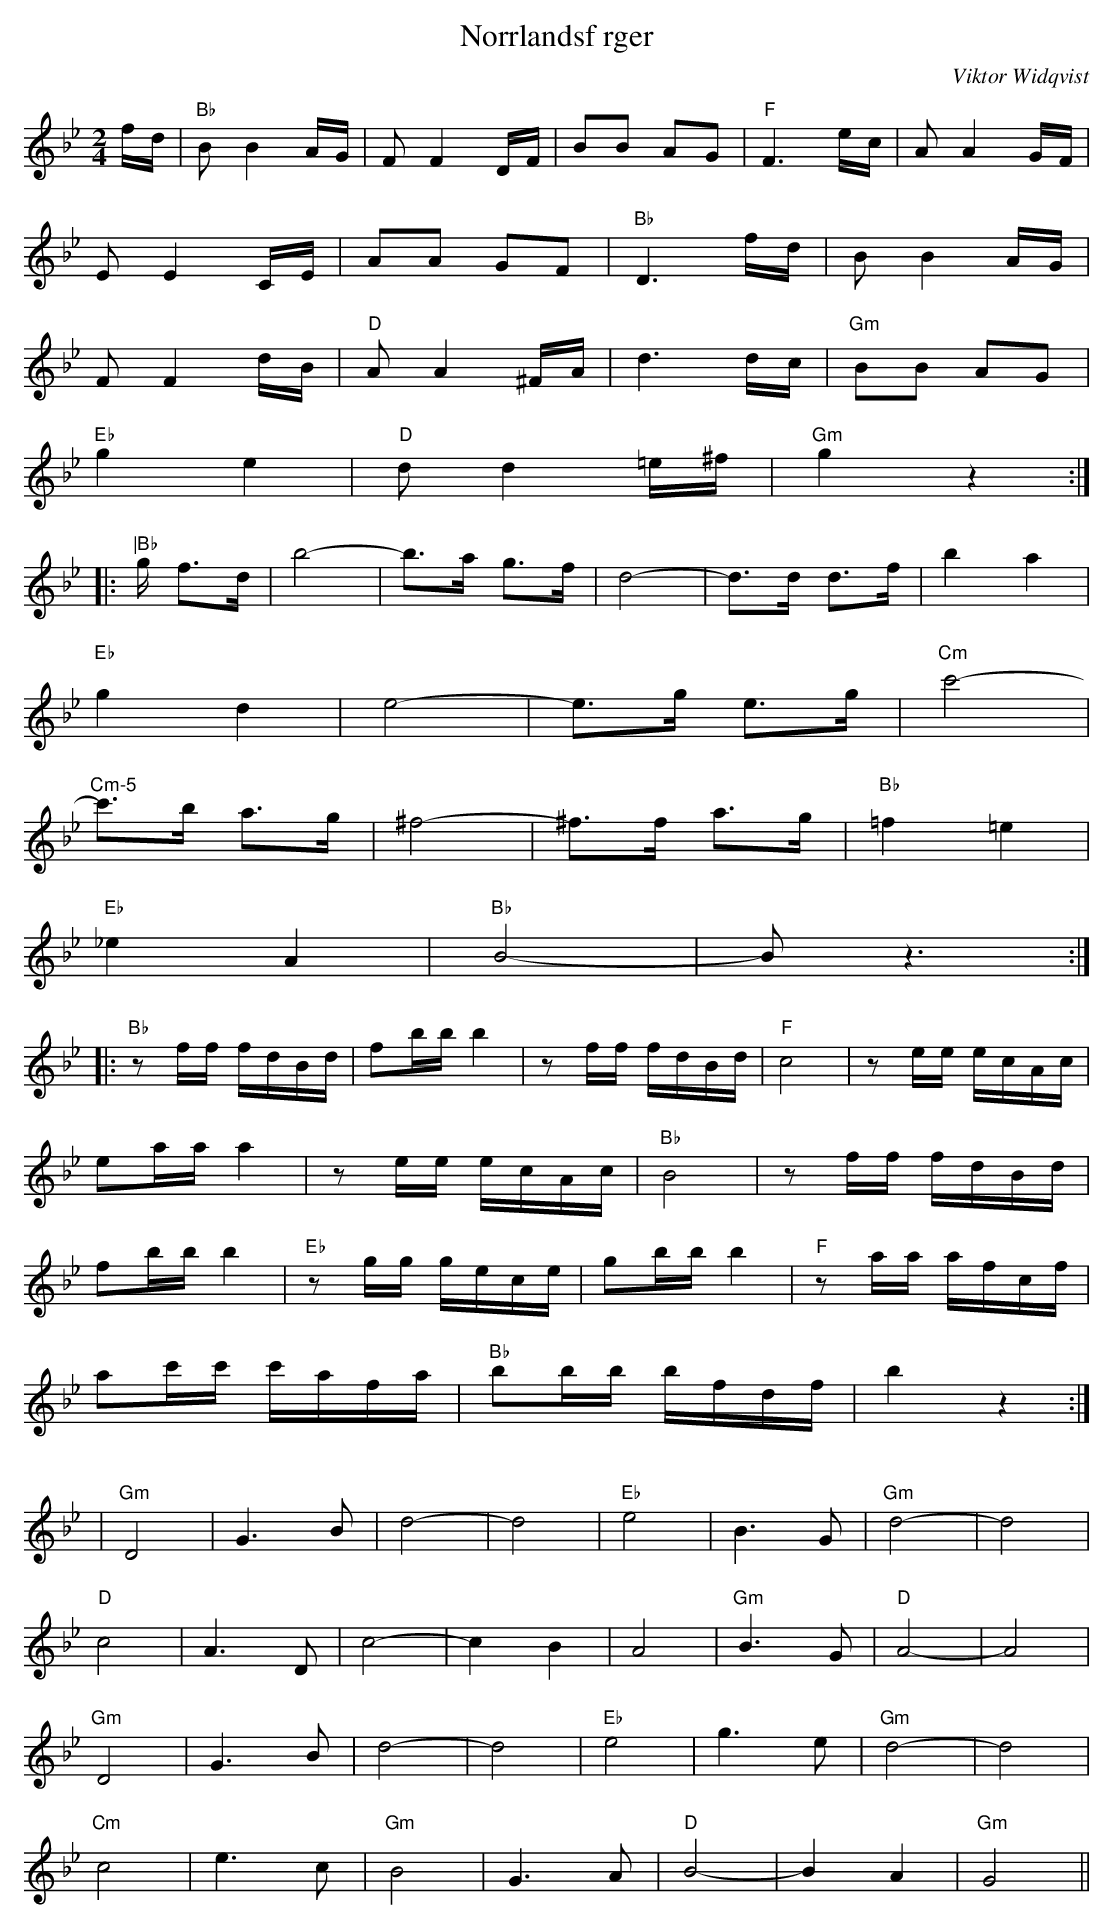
X:1
T:Norrlandsf rger
M:2/4
C:Viktor Widqvist
L:1/8
K:Bb
f/d/ |"Bb" BB2A/G/ | FF2D/F/ | BB AG | "F"F3e/c/ | AA2G/F/ |
EE2C/E/ | AA GF |"Bb" D3f/d/ | BB2 A/G/ |
FF2d/B/ | "D"AA2^F/A/ | d3d/c/ | "Gm"BB AG |
"Eb"g2 e2 | "D"dd2=e/^f/ | "Gm"g2z2 :|
|:"|Bb"g/ f>d | b4- |b3/a/ g>f | d4- |d3/d/ d>f | b2 a2 |
"Eb"g2 d2 | e4- |e3/g/ e>g |"Cm" c'4- |
"Cm-5"c'3/b/ a>g | ^f4- |^f3/f/ a>g | "Bb"=f2 =e2 |
"Eb"_e2 A2 | "Bb"B4- | B z3 :|
|:"Bb"zf/2f/2 f/2d/2B/2d/2 | fb/2b/2 b2 |zf/2f/2 f/2d/2B/2d/2 | "F"c4 |ze/2e/2 e/2c/2A/2c/2 |
ea/2a/2 a2 |ze/2e/2 e/2c/2A/2c/2 | "Bb"B4 |zf/2f/2 f/2d/2B/2d/2 |
fb/2b/2 b2 |"Eb"zg/2g/2 g/2e/2c/2e/2 | gb/2b/2 b2 |"F"za/2a/2 a/2f/2c/2f/2 |
ac'/2c'/2 c'/2a/2f/2a/2 | "Bb"bb/2b/2 b/2f/2d/2f/2 | b2z2 :|
K:Gm
|"Gm"D4 | G2>B2 | d4- |d4| "Eb"e4 | B2>G2 | "Gm"d4- |d4|
"D"c4 | A2>D2 | c4- | c2 B2 | A4 | "Gm"B2>G2 | "D" A4- | A4|
"Gm"D4 | G2>B2 | d4- |d4| "Eb"e4 | g2>e2 | "Gm"d4- |d4|
"Cm"c4 | e2>c2 | "Gm"B4 | G2>A2 | "D"B4- | B2 A2 | "Gm"G4 ||
